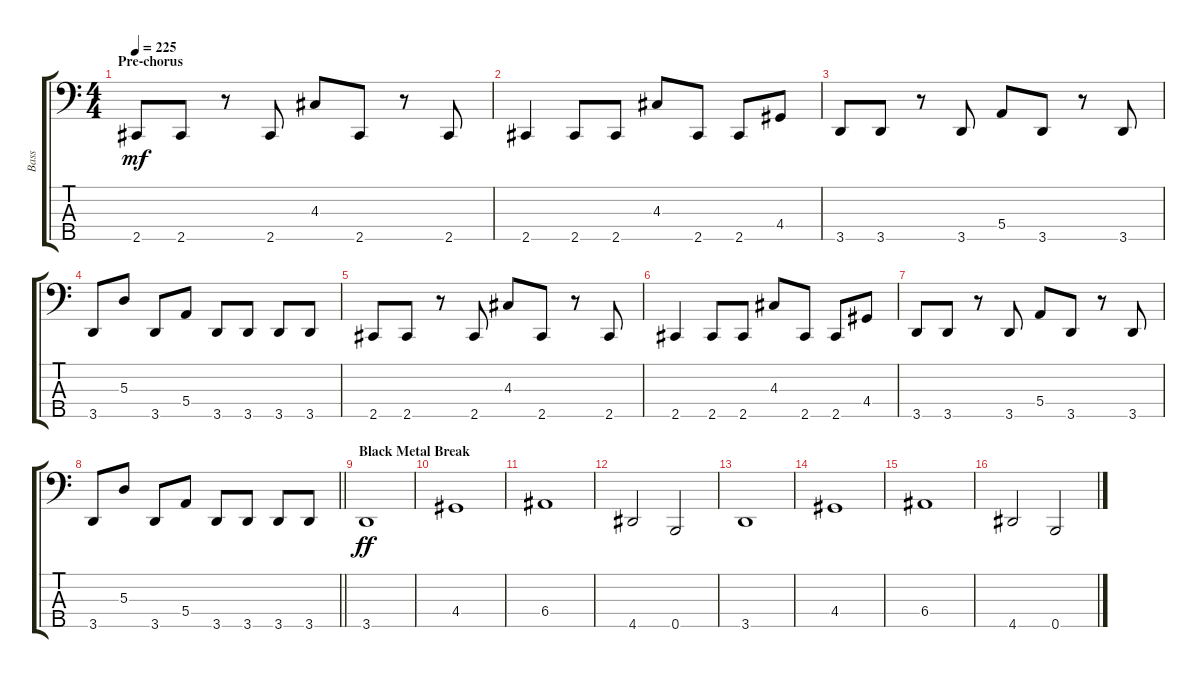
\track ("Bass" "Bass") {instrument electricbasspick}
\staff {score tabs}
\tuning (G2 D2 A1 E1 B0) {hide}
\ts (4 4)
\section ("" "Pre-chorus")
\tempo 225
\clef f4
\ks c
2.5.8{dy mf} 2.5.8 r.8 2.5.8 4.3.8 2.5.8 r.8 2.5.8 |
2.5.4 2.5.8 2.5.8 4.3.8 2.5.8 2.5.8 4.4.8 |
3.5.8 3.5.8 r.8 3.5.8 5.4.8 3.5.8 r.8 3.5.8 |
3.5.8 5.3.8 3.5.8 5.4.8 3.5.8 3.5.8 3.5.8 3.5.8 |
2.5.8 2.5.8 r.8 2.5.8 4.3.8 2.5.8 r.8 2.5.8 |
2.5.4 2.5.8 2.5.8 4.3.8 2.5.8 2.5.8 4.4.8 |
3.5.8 3.5.8 r.8 3.5.8 5.4.8 3.5.8 r.8 3.5.8 |
\barLineRight lightlight
3.5.8 5.3.8 3.5.8 5.4.8 3.5.8 3.5.8 3.5.8 3.5.8 |
\section ("" "Black Metal Break")
3.5.1{dy ff} |
4.4.1 |
6.4.1 |
4.5.2 0.5.2 |
3.5.1 |
4.4.1 |
6.4.1 |
4.5.2 0.5.2
